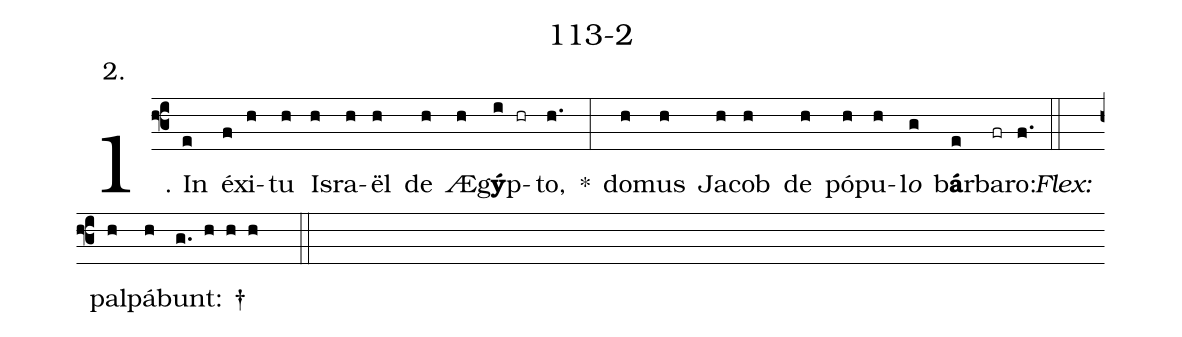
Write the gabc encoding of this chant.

name: 113-2;
annotation: 2.;
%%
(f3)1. In(e) éx(f)i(h)tu(h) Is(h)ra(h)ël(h) de(h) Æ(h)g<b>ý</b>p(i hr)to,(h.) *(:) do(h)mus(h) Ja(h)cob(h) de(h) pó(h)pu(h)l<i>o</i>(g) b<b>á</b>r(e)ba(fr)ro:(f.) (::)
<i>Flex:</i>()  pal(h)pá(h)bunt: †(g. h h h  ::)
